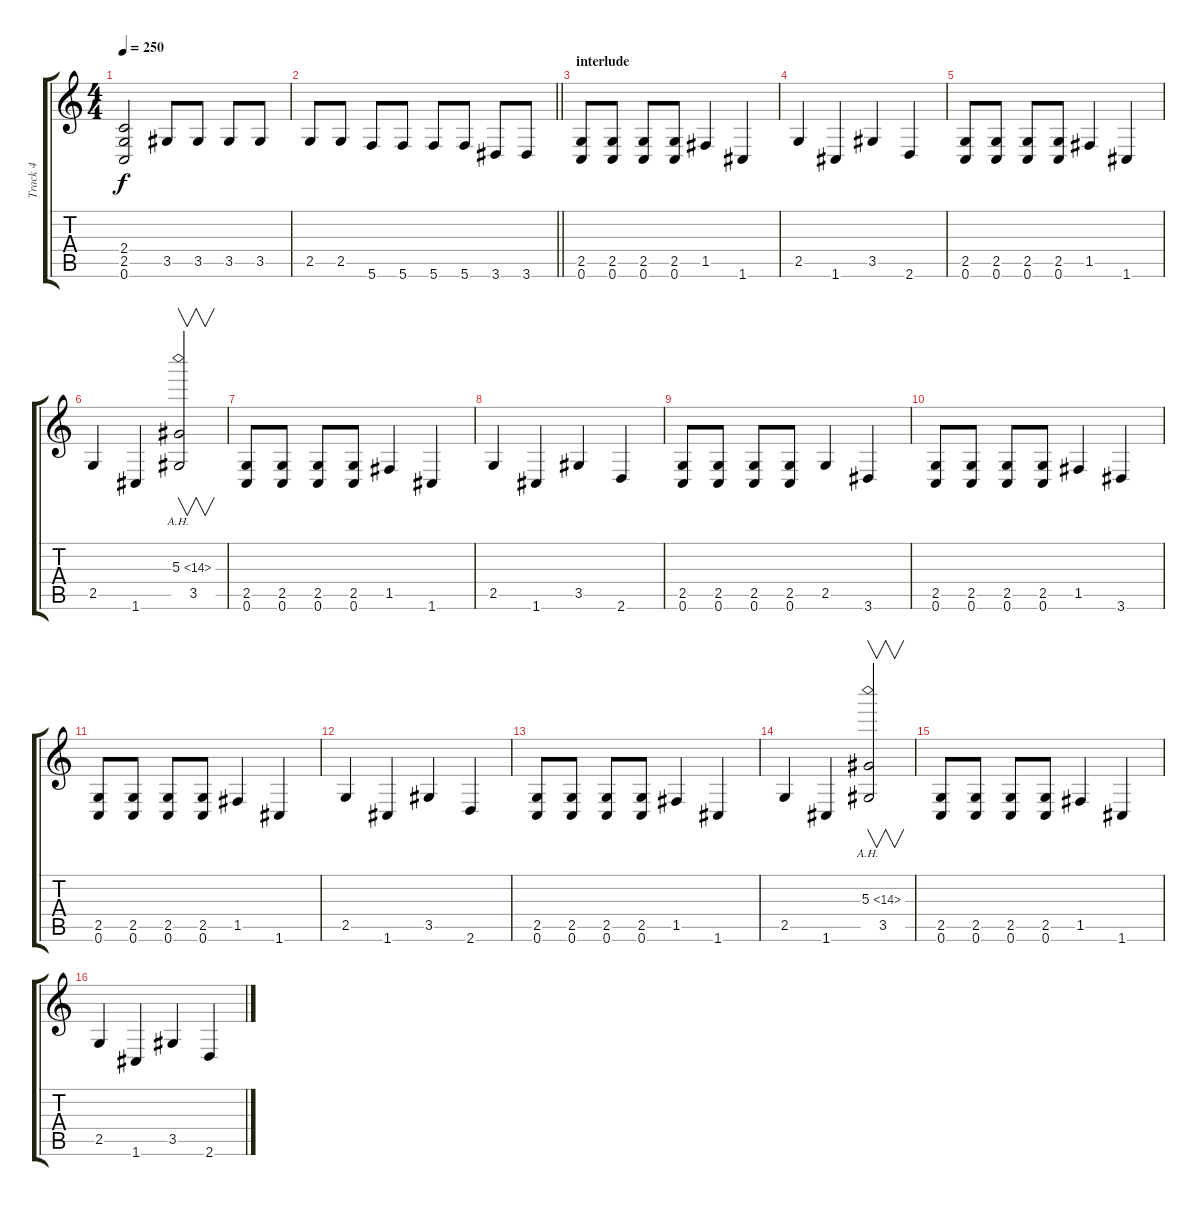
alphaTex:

\track ("Track 4" "Track 4") {instrument distortionguitar}
\staff {score tabs}
\tuning (C4 G3 Eb3 Bb2 F2 C2) {hide}
\ts (4 4)
\tempo 250
\clef g2
\ks c
(2.4{t} 2.5{t} 0.6{t}).2{dy f} 3.5.8 3.5.8 3.5.8 3.5.8 |
\barLineRight lightlight
2.5.8 2.5.8 5.6.8 5.6.8 5.6.8 5.6.8 3.6.8 3.6.8 |
\section ("" "interlude")
(2.5 0.6).8 (2.5 0.6).8 (2.5 0.6).8 (2.5 0.6).8 1.5.4 1.6.4 |
2.5.4 1.6.4 3.5.4 2.6.4 |
(2.5 0.6).8 (2.5 0.6).8 (2.5 0.6).8 (2.5 0.6).8 1.5.4 1.6.4 |
2.5.4 1.6.4 (5.3{ah 9} 3.5).2{v} |
(2.5 0.6).8 (2.5 0.6).8 (2.5 0.6).8 (2.5 0.6).8 1.5.4 1.6.4 |
2.5.4 1.6.4 3.5.4 2.6.4 |
(2.5 0.6).8 (2.5 0.6).8 (2.5 0.6).8 (2.5 0.6).8 2.5.4 3.6.4 |
(2.5 0.6).8 (2.5 0.6).8 (2.5 0.6).8 (2.5 0.6).8 1.5.4 3.6.4 |
(2.5 0.6).8 (2.5 0.6).8 (2.5 0.6).8 (2.5 0.6).8 1.5.4 1.6.4 |
2.5.4 1.6.4 3.5.4 2.6.4 |
(2.5 0.6).8 (2.5 0.6).8 (2.5 0.6).8 (2.5 0.6).8 1.5.4 1.6.4 |
2.5.4 1.6.4 (5.3{ah 9} 3.5).2{v} |
(2.5 0.6).8 (2.5 0.6).8 (2.5 0.6).8 (2.5 0.6).8 1.5.4 1.6.4 |
2.5.4 1.6.4 3.5.4 2.6.4
